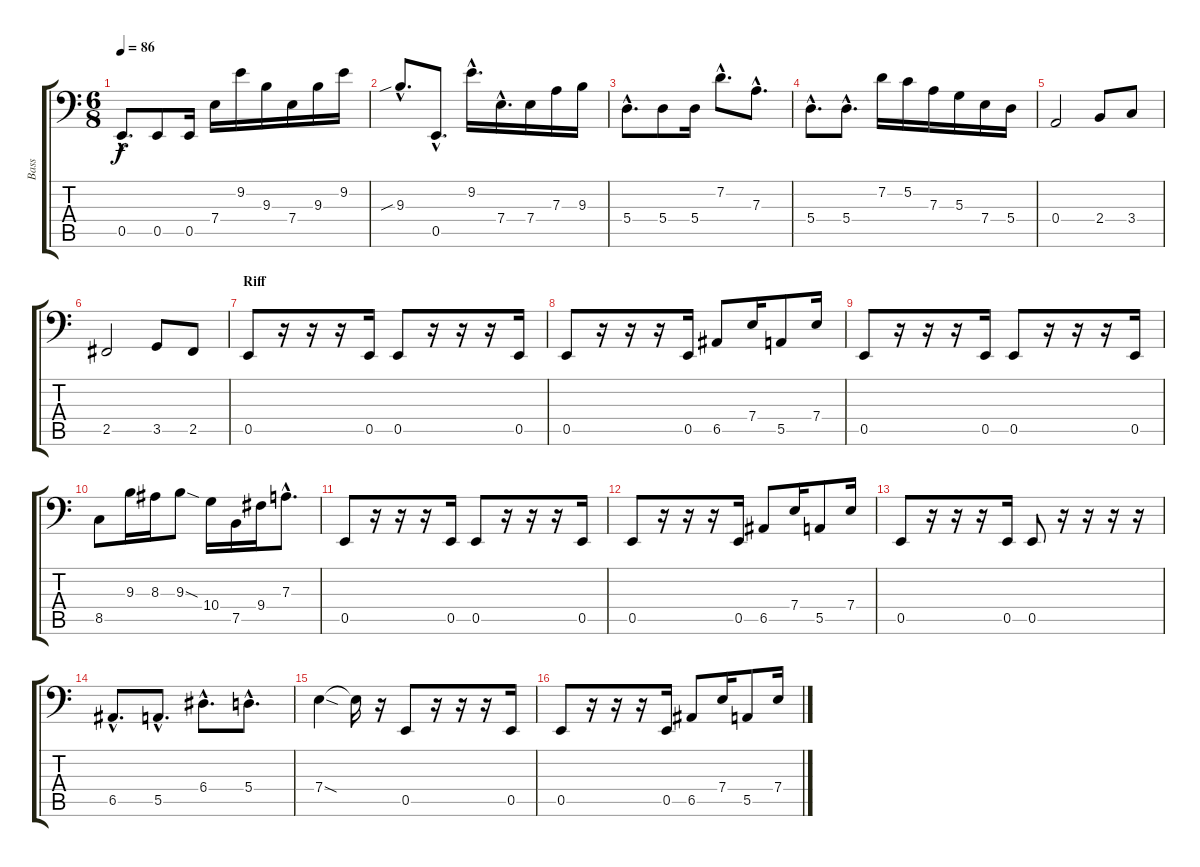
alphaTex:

\track ("Bass" "Bass") {instrument electricbassfinger}
\staff {score tabs}
\tuning (C3 G2 D2 A1 E1 B0) {hide}
\ts (6 8)
\tempo 86
\clef f4
\ks c
0.5{hac}.8{d dy f} 0.5.8 0.5.16 7.4.16 9.2.16 9.3.16 7.4.16 9.3.16 9.2.16 |
9.3{sib hac}.8{d} 0.5{hac}.8{d} 9.2{hac}.16{d} 7.4{hac}.16{d} 7.4.16 7.3.16 9.3.16 |
5.4{hac}.8{d} 5.4.8 5.4.16 7.2{hac}.8{d} 7.3{hac}.8{d} |
5.4{hac}.8{d} 5.4{hac}.8{d} 7.2.16 5.2.16 7.3.16 5.3.16 7.4.16 5.4.16 |
0.4.2 2.4.8 3.4.8 |
2.5.2 3.5.8 2.5.8 |
\section ("" "Riff")
0.5.8 r.16 r.16 r.16 0.5.16 0.5.8 r.16 r.16 r.16 0.5.16 |
0.5.8 r.16 r.16 r.16 0.5.16 6.5.8 7.4.16 5.5.8 7.4.16 |
0.5.8 r.16 r.16 r.16 0.5.16 0.5.8 r.16 r.16 r.16 0.5.16 |
8.5.8 9.3.16 8.3.16 9.3{sod}.8 10.4.16 7.5.16 9.4.16 7.3{hac}.8{d} |
0.5.8 r.16 r.16 r.16 0.5.16 0.5.8 r.16 r.16 r.16 0.5.16 |
0.5.8 r.16 r.16 r.16 0.5.16 6.5.8 7.4.16 5.5.8 7.4.16 |
0.5.8 r.16 r.16 r.16 0.5.16 0.5.8 r.16 r.16 r.16 r.16 |
6.5{hac}.8{d} 5.5{hac}.8{d} 6.4{hac}.8{d} 5.4{hac}.8{d} |
7.4{sod}.4 7.4{t}.16 r.16 0.5.8 r.16 r.16 r.16 0.5.16 |
0.5.8 r.16 r.16 r.16 0.5.16 6.5.8 7.4.16 5.5.8 7.4.16
